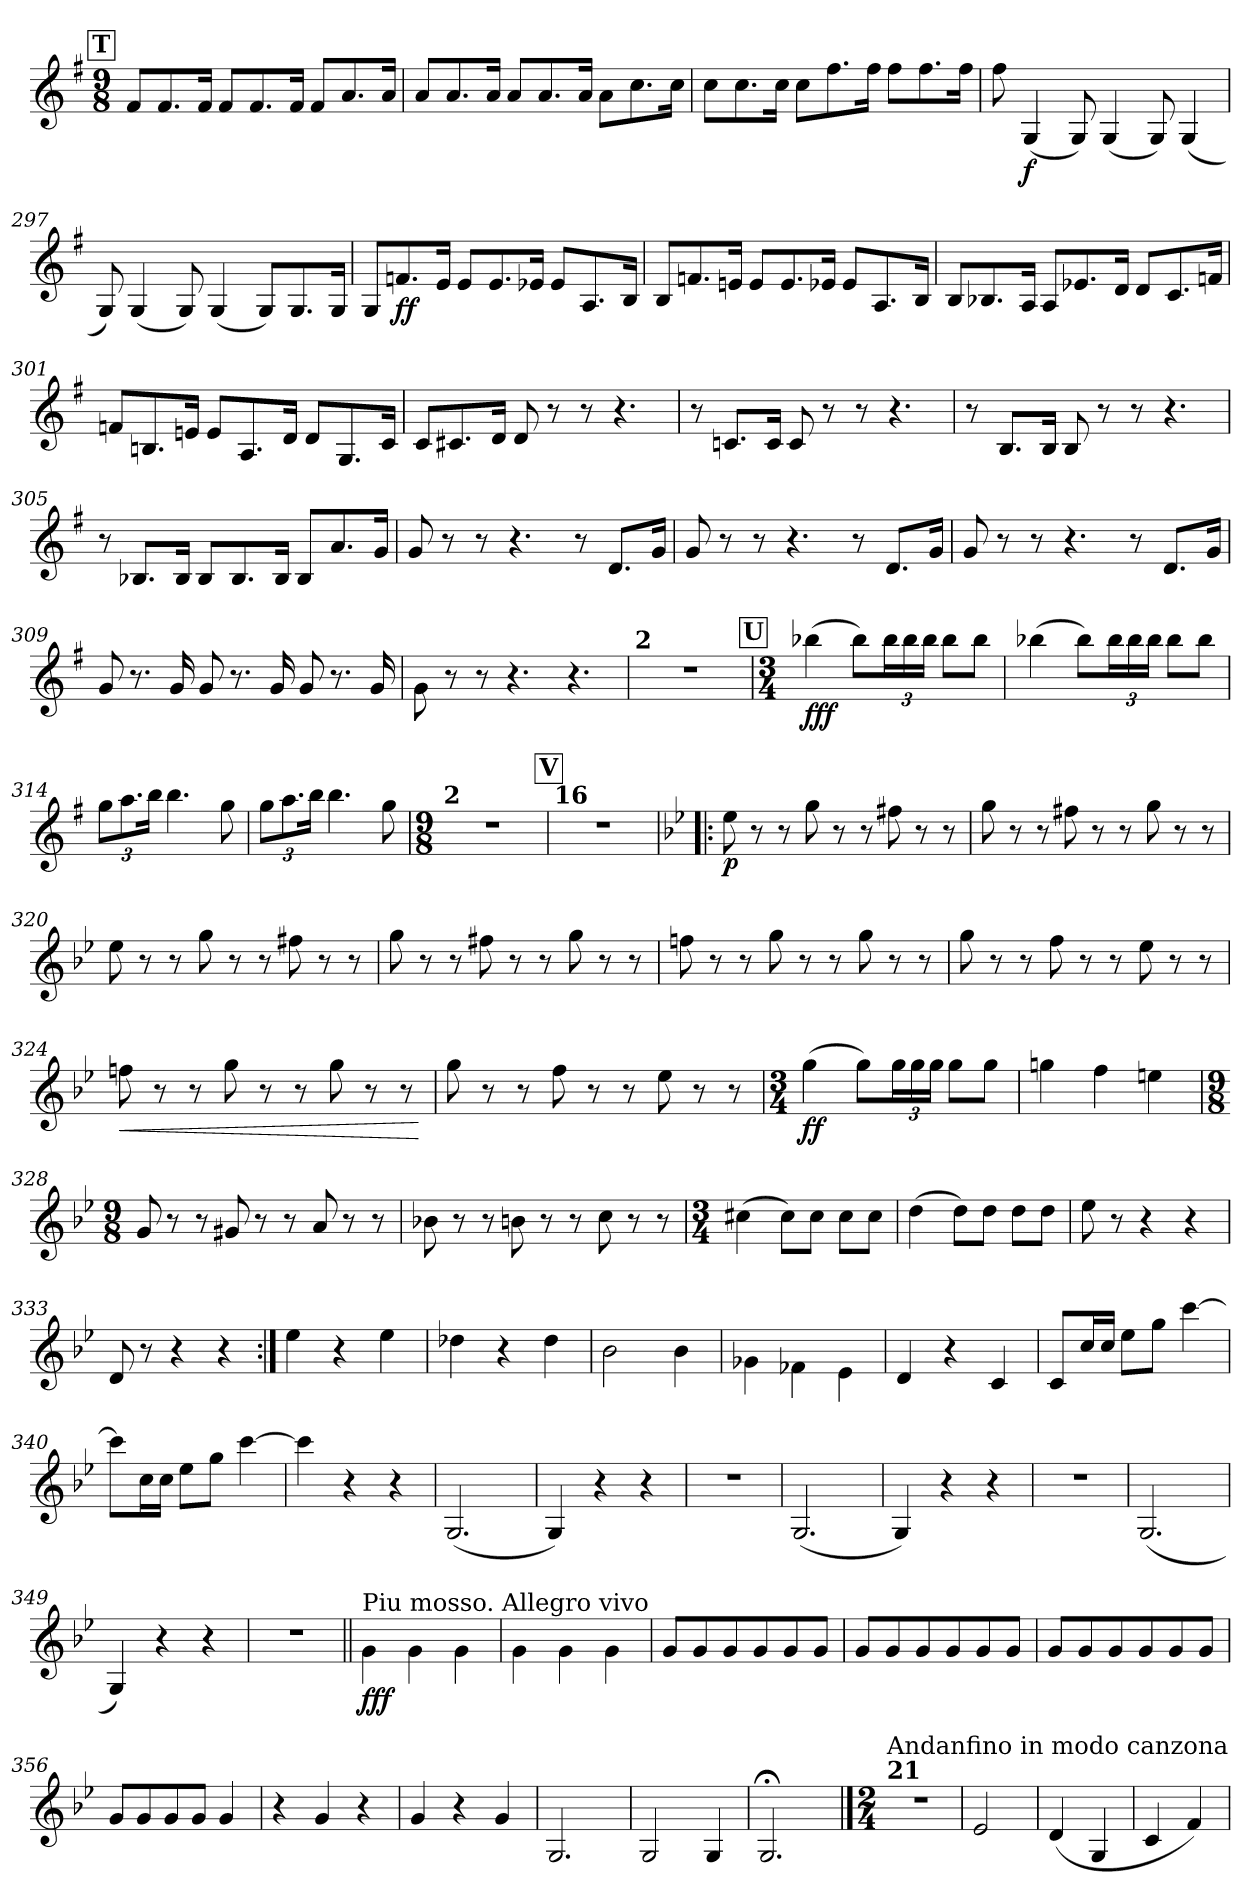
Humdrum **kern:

**kern	**dynam
*part1	*part1
*staff1	*staff1
*clefG2	*
*k[f#]	*
*M9/8	*
!!LO:REH:place=s1:a:B:fs=13:t=T
=293	=293
8f#/L	.
8.f#/	.
16f#/Jk	.
8f#/L	.
8.f#/	.
16f#/Jk	.
8f#/L	.
8.a/	.
16a/Jk	.
=294	=294
8a/L	.
8.a/	.
16a/Jk	.
8a/L	.
8.a/	.
16a/Jk	.
8a\L	.
8.cc\	.
16cc\Jk	.
!!LO:LB:g=z
=295	=295
8cc\L	.
8.cc\	.
16cc\Jk	.
8cc\L	.
8.ff#\	.
16ff#\Jk	.
8ff#\L	.
8.ff#\	.
16ff#\Jk	.
=296	=296
8ff#\	.
!	!LO:DY:b
(4G/	f
8G/)	.
(4G/	.
8G/)	.
(4G/	.
=297	=297
8G/)	.
(4G/	.
8G/)	.
(4G/	.
8G/L)	.
8.G/	.
16G/Jk	.
=298	=298
8G/L	.
!	!LO:DY:b
8.fn/	ff
16e/Jk	.
8e/L	.
8.e/	.
16e-X/Jk	.
8e-/L	.
8.A/	.
16B/Jk	.
!!LO:LB:g=z
=299	=299
8B/L	.
8.fn/	.
16en/Jk	.
8e/L	.
8.e/	.
16e-X/Jk	.
8e-/L	.
8.A/	.
16B/Jk	.
=300	=300
8B/L	.
8.B-X/	.
16A/Jk	.
8A/L	.
8.e-X/	.
16d/Jk	.
8d/L	.
8.c/	.
16fn/Jk	.
=301	=301
8fn/L	.
8.Bn/	.
16en/Jk	.
8e/L	.
8.A/	.
16d/Jk	.
8d/L	.
8.G/	.
16c/Jk	.
!!LO:LB:g=z
=302	=302
8c/L	.
8.c#X/	.
16d/Jk	.
8d/	.
8r	.
8r	.
4.r	.
=303	=303
8r	.
8.cn/L	.
16c/Jk	.
8c/	.
8r	.
8r	.
4.r	.
=304	=304
8r	.
8.B/L	.
16B/Jk	.
8B/	.
8r	.
8r	.
4.r	.
=305	=305
8r	.
8.B-X/L	.
16B-/Jk	.
8B-/L	.
8.B-/	.
16B-/Jk	.
8B-/L	.
8.a/	.
16g/Jk	.
!!LO:LB:g=z
=306	=306
8g/	.
8r	.
8r	.
4.r	.
8r	.
8.d/L	.
16g/Jk	.
=307	=307
8g/	.
8r	.
8r	.
4.r	.
8r	.
8.d/L	.
16g/Jk	.
=308	=308
8g/	.
8r	.
8r	.
4.r	.
8r	.
8.d/L	.
16g/Jk	.
=309	=309
8g/	.
8.r	.
16g/	.
8g/	.
8.r	.
16g/	.
8g/	.
8.r	.
16g/	.
=310	=310
8g\	.
8r	.
8r	.
4.r	.
4.r	.
!!LO:LB:g=z
=311	=311
!LO:TX:a:B:t=2	!
8%9r	.
!!LO:REH:place=s1:a:B:fs=13:t=U
=312	=312
*M3/4	*
!	!LO:DY:b
(4bb-X\	fff
8bb-\L)	.
*Xbrackettup	*
24bb-\L	.
24bb-\	.
24bb-\JJ	.
8bb-\L	.
8bb-\J	.
=313	=313
(4bb-X\	.
8bb-\L)	.
24bb-\L	.
24bb-\	.
24bb-\JJ	.
8bb-\L	.
8bb-\J	.
=314	=314
12gg\L	.
12.aa\	.
24bb\Jk	.
4.bb\	.
8gg\	.
=315	=315
12gg\L	.
12.aa\	.
24bb\Jk	.
4.bb\	.
8gg\	.
=316	=316
*M9/8	*
!LO:TX:a:B:t=2	!
8%9r	.
!!LO:LB:g=z
!!LO:REH:place=s1:a:B:fs=13:t=V
=317	=317
!LO:TX:a:B:t=16	!
8%9r	.
=318!|:	=318!|:
*k[b-e-]	*
!	!LO:DY:b
8ee-\	p
8r	.
8r	.
8gg\	.
8r	.
8r	.
8ff#X\	.
8r	.
8r	.
=319	=319
8gg\	.
8r	.
8r	.
8ff#X\	.
8r	.
8r	.
8gg\	.
8r	.
8r	.
=320	=320
8ee-\	.
8r	.
8r	.
8gg\	.
8r	.
8r	.
8ff#X\	.
8r	.
8r	.
=321	=321
8gg\	.
8r	.
8r	.
8ff#X\	.
8r	.
8r	.
8gg\	.
8r	.
8r	.
!!LO:PB:g=z
=322	=322
8ffn\	.
8r	.
8r	.
8gg\	.
8r	.
8r	.
8gg\	.
8r	.
8r	.
=323	=323
8gg\	.
8r	.
8r	.
8ff\	.
8r	.
8r	.
8ee-\	.
8r	.
8r	.
=324	=324
!	!LO:HP:b
8ffn\	<
8r	.
8r	.
8gg\	.
8r	.
8r	.
8gg\	.
8r	.
8r	.
.	[
=325	=325
8gg\	.
8r	.
8r	.
8ff\	.
8r	.
8r	.
8ee-\	.
8r	.
8r	.
=326	=326
*M3/4	*
!	!LO:DY:b
(4gg\	ff
8gg\L)	.
24gg\L	.
24gg\	.
24gg\JJ	.
8gg\L	.
8gg\J	.
!!LO:LB:g=z
=327	=327
4ggn\	.
4ff\	.
4een\	.
=328	=328
*M9/8	*
8g/	.
8r	.
8r	.
8g#X/	.
8r	.
8r	.
8a/	.
8r	.
8r	.
=329	=329
8b-X\	.
8r	.
8r	.
8bn\	.
8r	.
8r	.
8cc\	.
8r	.
8r	.
=330	=330
*M3/4	*
(4cc#X\	.
8cc#\L)	.
8cc#\J	.
8cc#\L	.
8cc#\J	.
=331	=331
(4dd\	.
8dd\L)	.
8dd\J	.
8dd\L	.
8dd\J	.
=332	=332
8ee-\	.
8r	.
4r	.
4r	.
!!LO:LB:g=z
=333	=333
8d/	.
8r	.
4r	.
4r	.
=334:|!	=334:|!
4ee-\	.
4r	.
4ee-\	.
=335	=335
4dd-X\	.
4r	.
4dd-\	.
=336	=336
2b-\	.
4b-\	.
=337	=337
4g-X\	.
4f-X\	.
4e-\	.
=338	=338
4d/	.
4r	.
4c/	.
=339	=339
8c/L	.
16cc/L	.
16cc/JJ	.
8ee-\L	.
8gg\J	.
[4ccc\	.
=340	=340
8ccc\L]	.
16cc\L	.
16cc\JJ	.
8ee-\L	.
8gg\J	.
[4ccc\	.
=341	=341
4ccc\]	.
4r	.
4r	.
=342	=342
(2.G/	.
!!LO:LB:g=z
=343	=343
4G/)	.
4r	.
4r	.
=344	=344
2.r	.
=345	=345
(2.G/	.
=346	=346
4G/)	.
4r	.
4r	.
=347	=347
2.r	.
=348	=348
(2.G/	.
=349	=349
4G/)	.
4r	.
4r	.
=350	=350
2.r	.
=351||	=351||
!LO:TX:a:t=Piu mosso. Allegro vivo	!
!	!LO:DY:b
4g\	fff
4g\	.
4g\	.
=352	=352
4g\	.
4g\	.
4g\	.
=353	=353
8g/L	.
8g/	.
8g/	.
8g/	.
8g/	.
8g/J	.
=354	=354
8g/L	.
8g/	.
8g/	.
8g/	.
8g/	.
8g/J	.
!!LO:LB:g=z
=355	=355
8g/L	.
8g/	.
8g/	.
8g/	.
8g/	.
8g/J	.
=356	=356
8g/L	.
8g/	.
8g/	.
8g/J	.
4g/	.
=357	=357
4r	.
4g/	.
4r	.
=358	=358
4g/	.
4r	.
4g/	.
=359	=359
2.G/	.
=360	=360
2G/	.
4G/	.
=361	=361
2.G;</	.
!!LO:PB:g=z
==362	==362
*M2/4	*
!LO:TX:a:B:t=21	!
!LO:TX:a:t=Andanfino in modo canzona	!
2r	.
=363	=363
2e-/	.
=364	=364
(>4d/	.
4G/	.
=365	=365
4c/	.
4f/)	.
=	=
*-	*-
